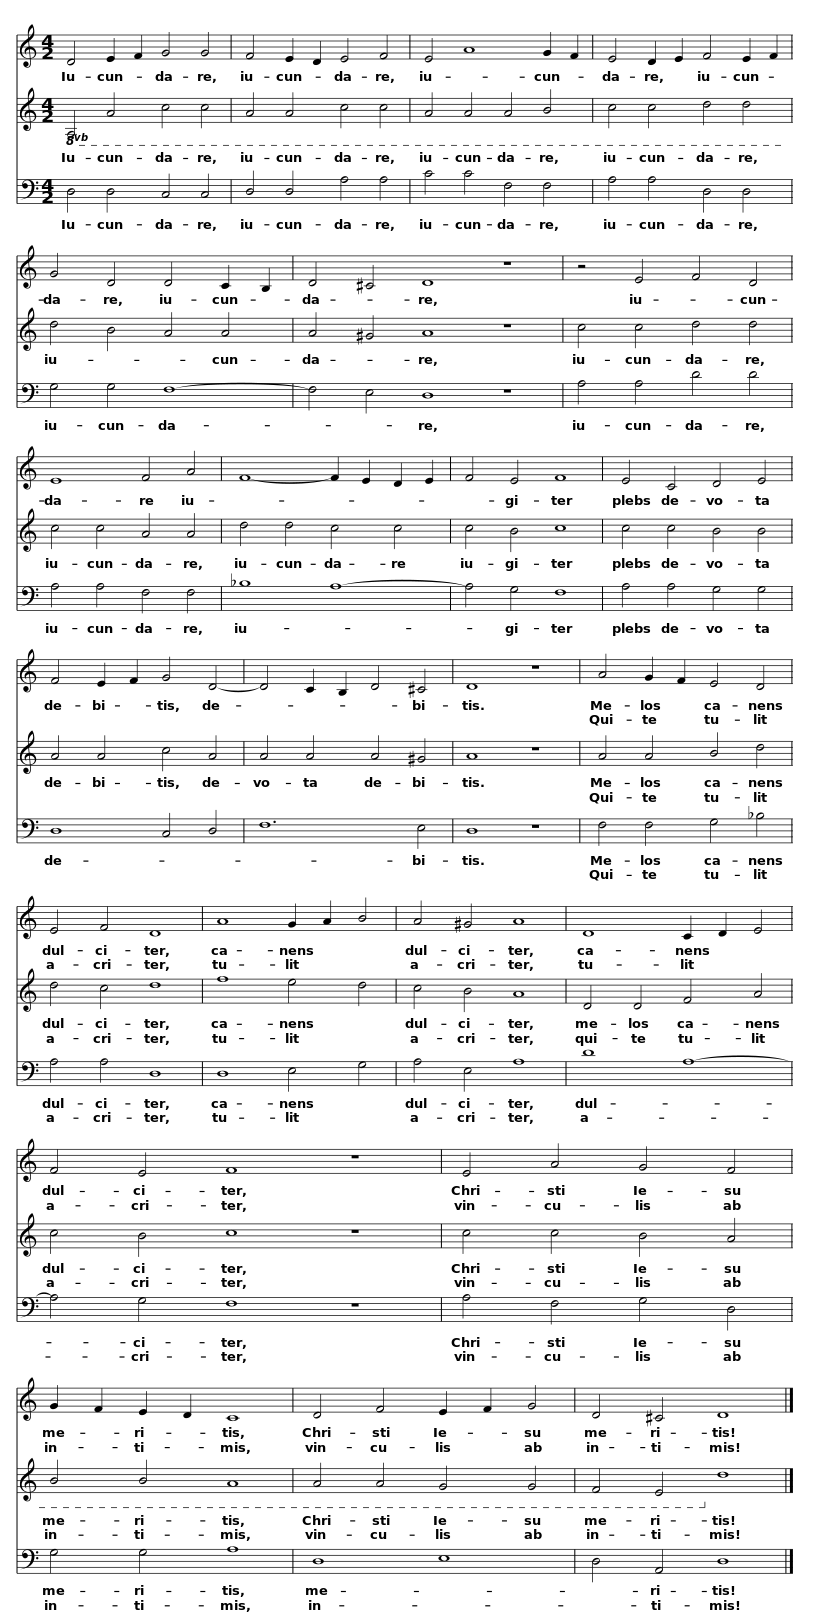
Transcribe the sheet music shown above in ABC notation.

X:1
%%score 1 2 3
L:1/8
M:4/2
I:linebreak $
K:C
V:1 treble
V:2 treble
V:3 bass
V:1
 D4 E2 F2 G4 G4 | F4 E2 D2 E4 F4 | E4 A8 G2 F2 | E4 D2 E2 F4 E2 F2 | G4 D4 D4 C2 B,2 |$ %5
 D4 ^C4 D8 z8 | z4 E4 F4 D4 | E8 F4 A4 | F8- F2 E2 D2 E2 | F4 E4 F8 | %10
 E4 C4 D4 E4 |$ F4 E2 F2 G4 D4- | D4 C2 B,2 D4 ^C4 | D8 z8 | A4 G2 F2 E4 D4 | %15
 E4 F4 D8 | A8 G2 A2 B4 |$ A4 ^G4 A8 | D8 C2 D2 E4 | F4 E4 F8 z8 | %20
 E4 A4 G4 F4 | G2 F2 E2 D2 C8 | D4 F4 E2 F2 G4 |$ D4 ^C4 D8 |] %24
V:2
!8vb(! A,4 A,4 C4 C4 | A,4 A,4 C4 C4 | A,4 A,4 A,4 B,4 | C4 C4 D4 D4 | D4 B,4 A,4 A,4 |$ %5
 A,4 ^G,4 A,8 z8 | C4 C4 D4 D4 | C4 C4 A,4 A,4 | D4 D4 C4 C4 | C4 B,4 C8 | %10
 C4 C4 B,4 B,4 |$ A,4 A,4 C4 A,4 | A,4 A,4 A,4 ^G,4 | A,8 z8 | A,4 A,4 B,4 D4 | %15
 D4 C4 D8 | F8 E4 D4 |$ C4 B,4 A,8 | D,4 D,4 F,4 A,4 | C4 B,4 C8 z8 | %20
 C4 C4 B,4 A,4 | B,4 B,4 A,8 | A,4 A,4 G,4 G,4 |$ F,4 E,4!8vb)! D8 |] %24
V:3
 D,4 D,4 C,4 C,4 | D,4 D,4 A,4 A,4 | C4 C4 F,4 F,4 | A,4 A,4 D,4 D,4 | G,4 G,4 F,8- |$ %5
 F,4 E,4 D,8 z8 | A,4 A,4 D4 D4 | A,4 A,4 F,4 F,4 | _B,8 A,8- | A,4 G,4 F,8 | %10
 A,4 A,4 G,4 G,4 |$ D,8 C,4 D,4 | F,12 E,4 | D,8 z8 | F,4 F,4 G,4 _B,4 | %15
 A,4 A,4 D,8 | D,8 E,4 G,4 |$ A,4 E,4 A,8 | D8 A,8- | A,4 G,4 F,8 z8 | %20
 A,4 F,4 G,4 D,4 | G,4 G,4 A,8 | D,8 E,8 |$ D,4 A,,4 D,8 |] %24
